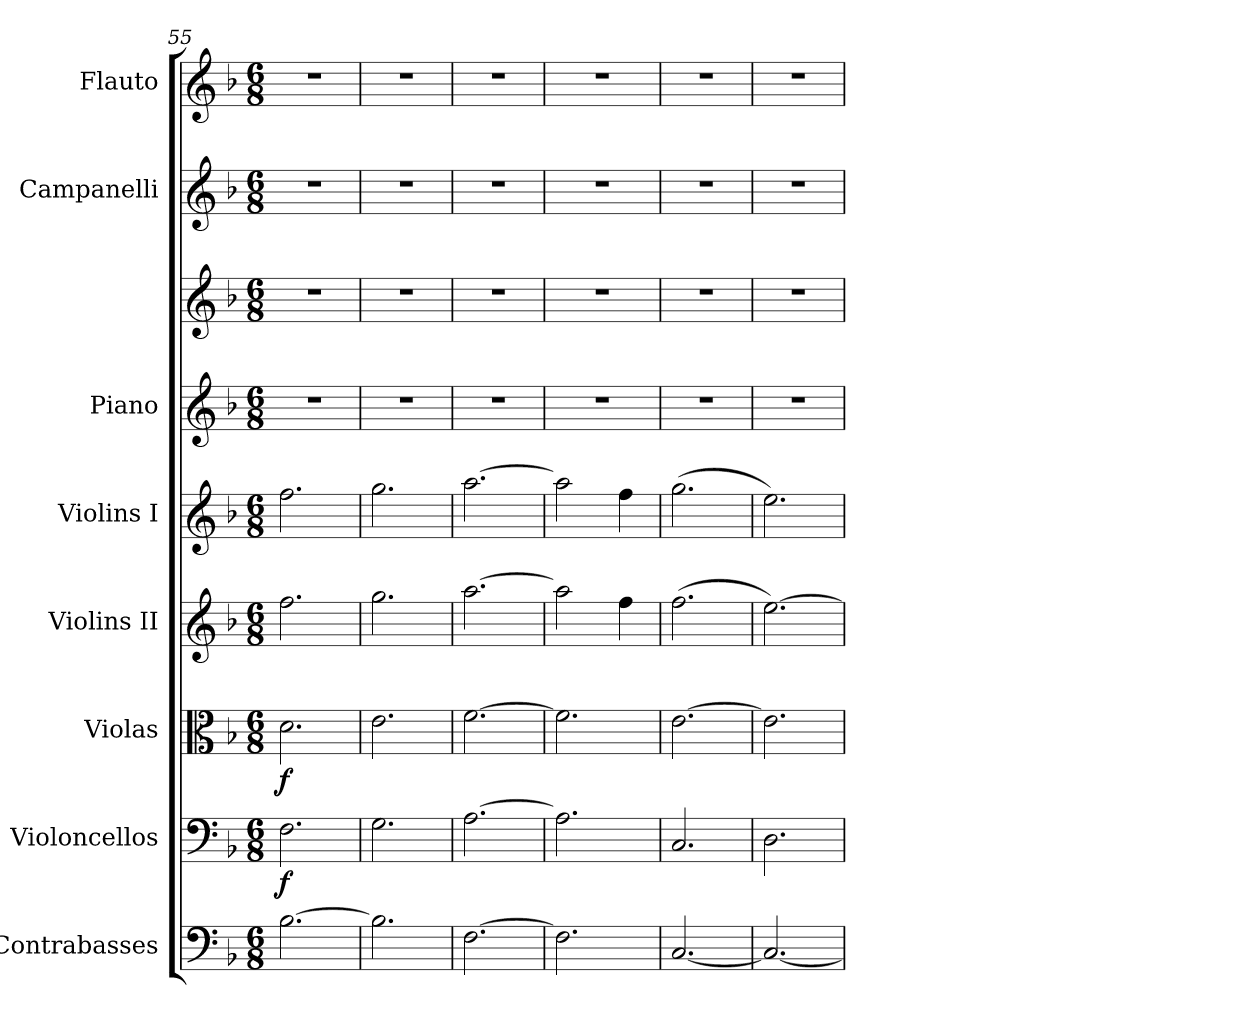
**kern	**kern	**dynam	**kern	**dynam	**kern	**kern	**kern	**kern	**kern	**kern
*part8	*part7	*part7	*part6	*part6	*part5	*part4	*part3	*part3	*part2	*part1
*staff9	*staff8	*staff8	*staff7	*staff7	*staff6	*staff5	*staff4	*staff3	*staff2	*staff1
*I"Contrabasses	*I"Violoncellos	*	*I"Violas	*	*I"Violins II	*I"Violins I	*I"Piano	*	*I"Campanelli	*I"Flauto
*I'Cb.	*I'Vc.	*	*I'Vla.	*	*I'Vln. II	*I'Vln. I	*I'P-no	*	*I'Camp.	*I'Fl.
*clefF4	*clefF4	*	*clefC3	*	*clefG2	*clefG2	*clefG2	*clefG2	*clefG2	*clefG2
*ITrd7c12	*	*	*	*	*	*	*	*	*ITrd-14c-24	*
*k[b-]	*k[b-]	*	*k[b-]	*	*k[b-]	*k[b-]	*k[b-]	*k[b-]	*k[b-]	*k[b-]
*M6/8	*M6/8	*	*M6/8	*	*M6/8	*M6/8	*M6/8	*M6/8	*M6/8	*M6/8
=55	=55	=55	=55	=55	=55	=55	=55	=55	=55	=55
!	!	!LO:DY:b	!	!LO:DY:b	!	!	!	!	!	!
[2.BB-\	2.F\	f	2.d\	f	2.ff\	2.ff\	2.r	2.r	2.r	2.r
=56	=56	=56	=56	=56	=56	=56	=56	=56	=56	=56
2.BB-\]	2.G\	.	2.e\	.	2.gg\	2.gg\	2.r	2.r	2.r	2.r
=57	=57	=57	=57	=57	=57	=57	=57	=57	=57	=57
[2.FF\	[2.A\	.	[2.f\	.	[2.aa\	[2.aa\	2.r	2.r	2.r	2.r
=58	=58	=58	=58	=58	=58	=58	=58	=58	=58	=58
2.FF\]	2.A\]	.	2.f\]	.	2aa\]	2aa\]	2.r	2.r	2.r	2.r
.	.	.	.	.	4ff\	4ff\	.	.	.	.
=59	=59	=59	=59	=59	=59	=59	=59	=59	=59	=59
[2.CC/	2.C/	.	[2.e\	.	(>2.ff\	(>2.gg\	2.r	2.r	2.r	2.r
=60	=60	=60	=60	=60	=60	=60	=60	=60	=60	=60
2.CC/_	2.D\	.	2.e\]	.	[2.ee\)	2.ee\)	2.r	2.r	2.r	2.r
=	=	=	=	=	=	=	=	=	=	=
*-	*-	*-	*-	*-	*-	*-	*-	*-	*-	*-
